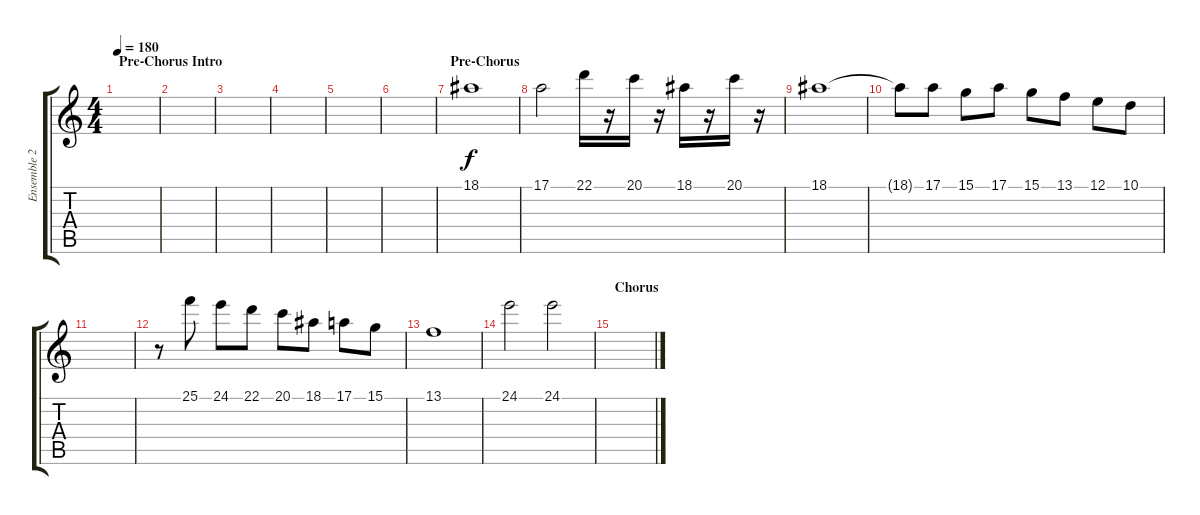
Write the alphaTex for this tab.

\track ("Ensemble 2" "Ensemble 2") {instrument stringensemble1}
\staff {score tabs}
\tuning (E4 B3 G3 D3 A2 E2) {hide}
\ts (4 4)
\section ("" "Pre-Chorus Intro")
\tempo 180
\clef g2
\ks c
|
|
|
|
|
|
\section ("" "Pre-Chorus")
18.1.1 |
17.1.2 22.1.16 r.16 20.1.16 r.16 18.1.16 r.16 20.1.16 r.16 |
18.1.1 |
18.1{t}.8 17.1.8 15.1.8 17.1.8 15.1.8 13.1.8 12.1.8 10.1.8 |
|
r.8 25.1.8 24.1.8 22.1.8 20.1.8 18.1.8 17.1.8 15.1.8 |
13.1.1 |
24.1.2 24.1.2 |
\section ("" "Chorus")
